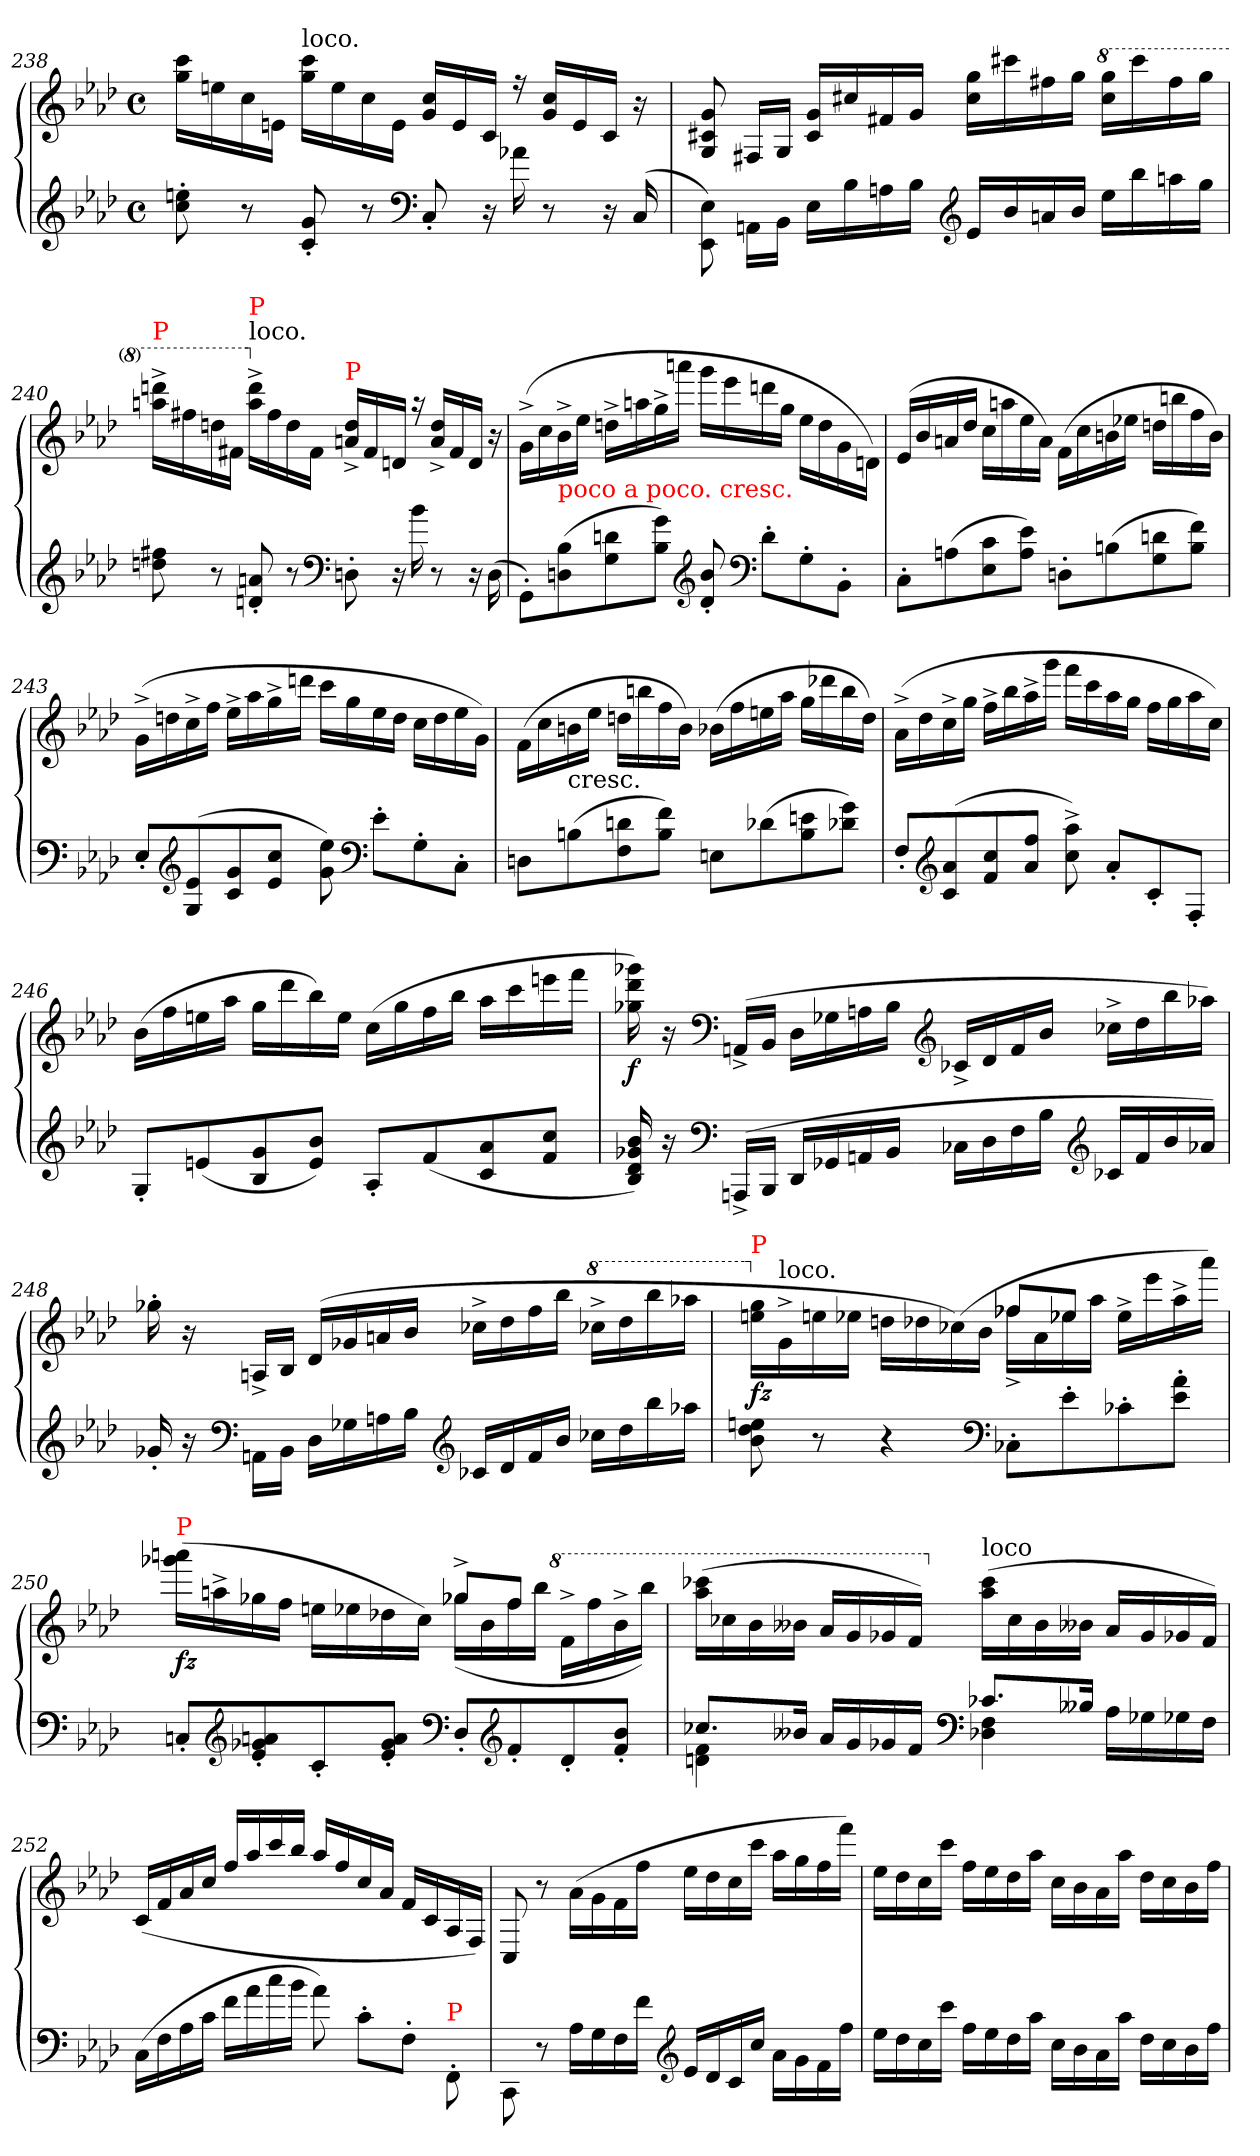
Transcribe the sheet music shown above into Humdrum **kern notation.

**kern	**kern	**dynam
*part1	*part1	*part1
*staff2	*staff1	*staff1/2
*clefG2	*clefG2	*
*k[b-e-a-d-]	*k[b-e-a-d-]	*
*f:	*f:	*
*M4/4	*M4/4	*
*met(c)	*met(c)	*
=238	=238	=238
8een'> 8cc'>	16ccc 16ggLL	.
.	16een	.
8r	16cc	.
.	16enJJ	.
!	!LO:TX:a:t=loco.	!
8g'< 8c'<	16ccc 16ggLL	.
.	16ee	.
8r	16cc	.
.	16eJJ	.
*clefF4	*	*
8C'<	16cc 16gLL	.
.	16e	.
16r	16cJJ	.
16a-X\	16rff	.
8r	16cc 16gLL	.
.	16e	.
16r	16cJJ	.
(<16C	16r	.
=239	=239	=239
8E-\ 8EE-\)	8g/ 8c#X/ 8G/	.
16AAnLL	(>16F#XLL	.
16BB-\JJ	16G/JJ	.
16E-LL	16g 16c#LL	.
16B-	16cc#X	.
16An	16f#X	.
16B-JJ	16gJJ	.
*clefG2	*	*
16e-LL	16gg 16cc#LL	.
16b-	16ccc#X	.
16an	16ff#X	.
16b-JJ	16ggJJ	.
*	*8va	*
16ee-LL	16ggg 16ccc#LL	.
16bb-	16cccc#	.
16aan	16fff#	.
16ggJJ	16gggJJ	.
=240	=240	=240
!	!LO:TX:a:color=red:t=P	!
8ff#X 8ddn	16ddddn^< 16aaan^<LL	.
.	16fff#X	.
8r	16dddn	.
.	16ff#XJJ	.
*	*X8va	*
!	!LO:TX:a:t=loco.	!
!	!LO:TX:a:color=red:t=P	!
8an'< 8dn'<	16ddd^< 16aa^<LL	.
.	16ff#	.
8r	16dd	.
.	16f#JJ	.
*clefF4	*	*
!	!LO:TX:a:color=red:t=P	!
8D'>	16dd^< 16an^<LL	.
.	16f#	.
16r	16dJJ	.
16b-\	16raa	.
8r	16dd^> 16a^>LL	.
.	16f#	.
16r	16dJJ	.
(>16D	16r	.
=241	=241	=241
8GG'>L)	(>16g^>LL	.
.	16cc	.
!	!LO:TX:b:color=red:t=poco a poco. cresc.	!
(>8B- 8Dn	16b-^>	.
.	16ee-JJ	.
8d 8G	16ddn^>LL	.
.	16aan	.
8g 8B-J)	16gg^>	.
.	16aaanJJ	.
*clefG2	*	*
8b-'< 8d'<	16gggLL	.
.	16eee-	.
*clefF4	*	*
8d'>L	16ddd	.
.	16ggJJ	.
8G'>	16ee-\LL	.
.	16dd\	.
8BB-'>J	16g\	.
.	16d\JJ)	.
=242	=242	=242
8C'>L	(>16e-LL	.
.	16b-	.
(>8An	16an	.
.	16dd-JJ	.
8c 8E-	16ccLL	.
.	16aan	.
8e- 8AJ)	16ee-	.
.	16aJJ)	.
8Dn'>L	(>16fLL	.
.	16cc	.
(>8Bn	16bn	.
.	16ee-XJJ	.
8dn 8G	16ddnLL	.
.	16bbn	.
8f 8BJ)	16ff	.
.	16bJJ)	.
=243	=243	=243
8E-'<L	(>16g^>LL	.
.	16ddn	.
*clefG2	*	*
(<8e- 8G	16cc^>	.
.	16ffJJ	.
8g 8c	16ee-^>LL	.
.	16aa-	.
8cc 8e-J	16gg^>	.
.	16dddJJ	.
8ee- 8g)	16cccLL	.
.	16gg	.
*clefF4	*	*
8e-'>L	16ee-	.
.	16ddJJ	.
8G'>	16ccLL	.
.	16dd	.
8C'>J	16ee-	.
.	16gJJ)	.
=244	=244	=244
8DnL	(>16fLL	.
.	16cc	.
!	!LO:TX:b:t=cresc.	!
(>8Bn	16bn	.
.	16ee-JJ	.
8dn 8F	16ddnLL	.
.	16bbn	.
8f 8BJ)	16ff	.
.	16bJJ)	.
8EnL	(>16b-XLL	.
.	16ff	.
(>8d-X	16een	.
.	16aa-JJ	.
8en 8B	16ggLL	.
.	16ddd-X	.
8g 8d-XJ)	16bb	.
.	16ddJJ)	.
=245	=245	=245
8F'<L	(>16a-^>LL	.
.	16dd-	.
*clefG2	*	*
(>8a- 8c	16cc^>	.
.	16ggJJ	.
8cc 8f	16ff^>LL	.
.	16bb-	.
8ff 8a-J	16aa-^>	.
.	16gggJJ	.
8aa-^< 8cc^<)	16fffLL	.
.	16ccc	.
8a-'<L	16aa-	.
.	16ggJJ	.
8c'<	16ffLL	.
.	16gg	.
8F'<J	16aa-	.
.	16ccJJ)	.
=246	=246	=246
8G'<L	(>16b-LL	.
.	16ff	.
(<8en	16een	.
.	16aa-JJ	.
8g 8B-	16ggLL	.
.	16ddd-	.
8b- 8eJ)	16bb-)	.
.	16eeJJ	.
8A-'<L	(>16ccLL	.
.	16gg	.
(<8f	16ff	.
.	16bb-JJ	.
8a- 8c	16aa-LL	.
.	16ccc	.
8cc 8fJ	16eeen	.
.	16fffJJ	.
=247	=247	=247
!	!	!LO:DY:b
16b- 16g-X 16d- 16B-)	16ggg-X 16ddd- 16gg-X)	f
16r	16r	.
*clefF4	*clefF4	*
(>16AAAn^>LL	(>16AAn^>LL	.
16BBB-JJ	16BB-JJ	.
16DD-LL	16D-LL	.
16GG-X	16G-X	.
16AAn	16An	.
16BB-JJ	16B-JJ	.
*	*clefG2	*
16C-XLL	16c-X^>LL	.
16D-	16d-	.
16F	16f	.
16B-JJ	16b-JJ	.
*clefG2	*	*
16c-XLL	16cc-X^<LL	.
16f	16dd-	.
16b-	16bb-	.
16a-XJJ)	16aa-XJJ)	.
=248	=248	=248
16g-X'<	16gg-X'>	.
16r	16r	.
*clefF4	*	*
16AAn\LL	16An^>/LL	.
16BB-\JJ	16B-/JJ	.
16D-LL	(>16d-LL	.
16G-X	16g-X	.
16An	16an	.
16B-JJ	16b-JJ	.
*clefG2	*	*
16c-XLL	16cc-X^>LL	.
16d-	16dd-	.
16f	16ff	.
16b-JJ	16bb-JJ	.
*	*8va	*
16cc-XLL	16ccc-X^>LL	.
16dd-	16ddd-	.
16bb-	16bbb-	.
16aa-XJJ	16aaa-XJJ	.
=249	=249	=249
*	*^	*
!	!LO:TX:a:color=red:t=P	!	!
!	!	!	!LO:DY:b
8een 8dd- 8b-	2ryy	16ggg\ 16eeen\LL	fz
*	*X8va	*	*
!	!	!LO:TX:a:t=loco.	!
.	.	16g^<\	.
8r	.	16een\	.
.	.	16ee-X\JJ	.
4r	.	16ddnLL	.
.	.	16dd-X	.
.	.	(>16cc-X)	.
.	.	16b-JJ	.
*clefF4	*	*	*
8C-X'>L	8ff-XL	16ff-X^<LL	.
.	.	16a-	.
8e-'>	8ee-XJ	16ee-X	.
.	.	16aa-JJ	.
8c-X'>	4ryy	16ee-^<LL	.
.	.	16eee-	.
8a-'> 8e-'>J	.	16aa-^<	.
.	.	16aaa-JJ)	.
=250	=250	=250	=250
!	!LO:TX:a:color=red:t=P	!	!
!	!	!	!LO:DY:b
8Cn'<L	2ryy	(>16aaan 16ggg-XLL	fz
.	.	16aan^<	.
*clefG2	*	*	*
8an'< 8g-X'< 8e-'<	.	16gg-X	.
.	.	16ffJJ	.
8c'<	.	16eenLL	.
.	.	16ee-X	.
8a'< 8g-'< 8e-'<J	.	16dd-X	.
.	.	16ccJJ)	.
*clefF4	*	*	*
8D-'<L	8gg-X^>L	(>16gg-XLL	.
.	.	16b-	.
*clefG2	*	*	*
8f'<	8ffJ	16ff	.
.	.	16bb-JJ	.
*	*8va	*	*
8d-'<	4ryy	16ff^>LL	.
.	.	16fff	.
8b-'< 8f'<J	.	16bb-^>	.
.	.	16bbb-JJ)	.
*	*v	*v	*
=251	=251	=251
*^	*	*
8.cc-XL	4f 4dn	(>16cccc-X 16aaa-LL	.
.	.	16ccc-X	.
.	.	16bb-	.
16b--XJk	.	16bb--XJJ	.
16a-LL	4ryy	16aa-LL	.
16g	.	16gg	.
16g-X	.	16gg-X	.
16fJJ	.	16ffJJ)	.
*clefF4	*	*	*
*	*	*X8va	*
!	!	!LO:TX:a:t=loco	!
8.c-XL	4F 4D-X	(>16ccc- 16aa-LL	.
.	.	16cc-	.
.	.	16b--	.
16B--XJk	.	16b--XJJ	.
16A-LL	4ryy	16a-LL	.
16G-	.	16g-	.
16G-X	.	16g-X	.
16FJJ	.	16fJJ)	.
*v	*v	*	*
=252	=252	=252
(>16CLL	(>16cLL	.
16F	16f	.
16A-	16a-	.
16cJJ	16ccJJ	.
16f\LL	16ff/LL	.
16a-\	16aa-/	.
16cc\	16ccc/	.
16b-\JJ	16bb-/JJ	.
8a-\)	16aa-/LL	.
.	16ff/	.
8c'>L	16cc/	.
.	16a-/JJ	.
8F'>J	16fLL	.
.	16c	.
!LO:TX:a:color=red:t=P	!	!
8FF'>\	16A-/	.
.	16F/JJ)	.
=253	=253	=253
8CC\	8C/	.
8r	8r	.
16A-LL	(>16a-\LL	.
16G	16g\	.
16F	16f\	.
16fJJ	16ff\JJ	.
*clefG2	*	*
16e-LL	16ee-LL	.
16d-	16dd-	.
16c	16cc	.
16ccJJ	16cccJJ	.
16a-LL	16aa-LL	.
16g	16gg	.
16f	16ff	.
16ffJJ	16fffJJ)	.
=254	=254	=254
16ee-LL	16ee-LL	.
16dd-	16dd-	.
16cc	16cc	.
16cccJJ	16cccJJ	.
16ffLL	16ffLL	.
16ee-	16ee-	.
16dd-	16dd-	.
16aa-JJ	16aa-JJ	.
16ccLL	16ccLL	.
16b-	16b-	.
16a-	16a-	.
16aa-JJ	16aa-JJ	.
16dd-LL	16dd-LL	.
16cc	16cc	.
16b-	16b-	.
16ffJJ	16ffJJ	.
=	=	=
*-	*-	*-
